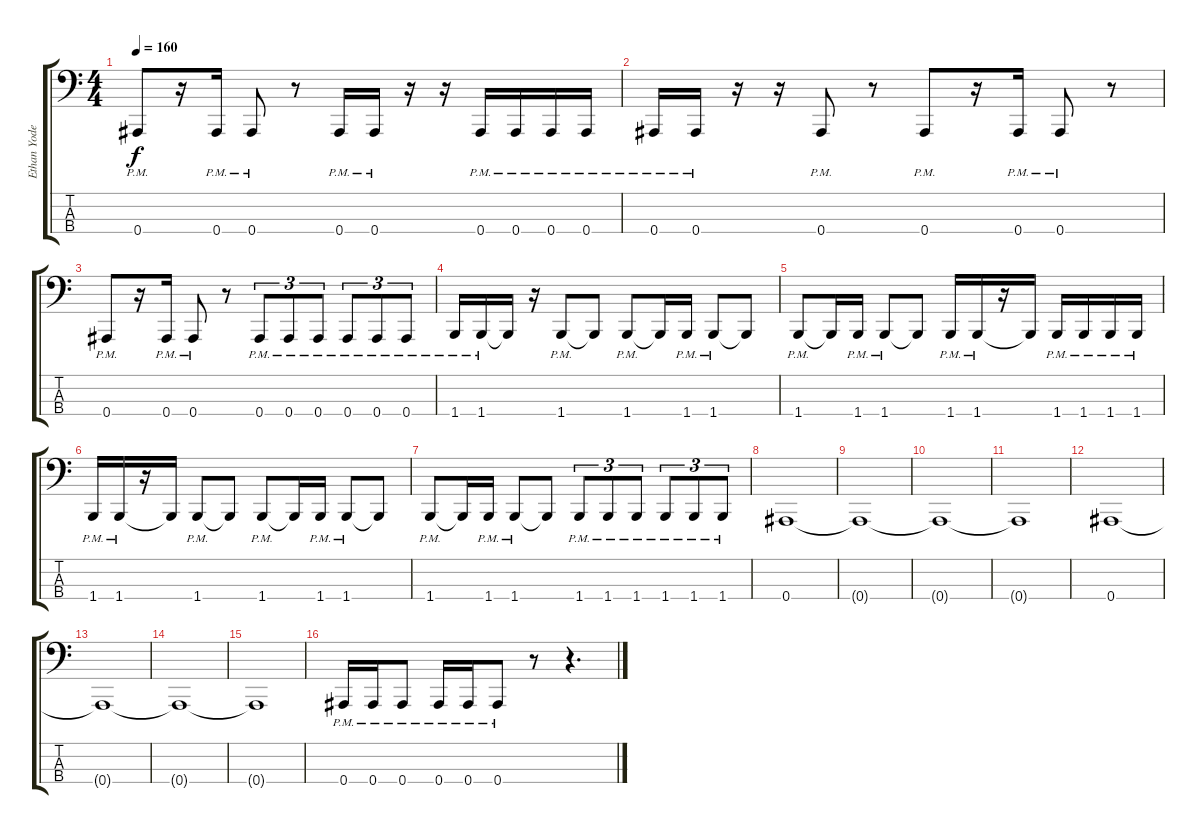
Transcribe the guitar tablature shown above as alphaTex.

\track ("Ethan Yoder" "Ethan Yode") {instrument electricbassfinger}
\staff {score tabs}
\tuning (Eb2 Bb1 F1 Bb0) {hide}
\ts (4 4)
\tempo 160
\clef f4
\ks c
0.4{pm}.8{dy f} r.16 0.4{pm}.16 0.4{pm}.8 r.8 0.4{pm}.16 0.4{pm}.16 r.16 r.16 0.4{pm}.16 0.4{pm}.16 0.4{pm}.16 0.4{pm}.16 |
0.4{pm}.16 0.4{pm}.16 r.16 r.16 0.4{pm}.8 r.8 0.4{pm}.8 r.16 0.4{pm}.16 0.4{pm}.8 r.8 |
0.4{pm}.8 r.16 0.4{pm}.16 0.4{pm}.8 r.8 0.4{pm}.8{tu (3 2)} 0.4{pm}.8{tu (3 2)} 0.4{pm}.8{tu (3 2)} 0.4{pm}.8{tu (3 2)} 0.4{pm}.8{tu (3 2)} 0.4{pm}.8{tu (3 2)} |
1.4{pm}.16 1.4{pm}.16 1.4{t}.16 r.16 1.4{pm}.8 1.4{t}.8 1.4{pm}.8 1.4{t}.16 1.4{pm}.16 1.4{pm}.8 1.4{t}.8 |
1.4{pm}.8 1.4{t}.16 1.4{pm}.16 1.4{pm}.8 1.4{t}.8 1.4{pm}.16 1.4{pm}.16 r.16 1.4{t}.16 1.4{pm}.16 1.4{pm}.16 1.4{pm}.16 1.4{pm}.16 |
1.4{pm}.16 1.4{pm}.16 r.16 1.4{t}.16 1.4{pm}.8 1.4{t}.8 1.4{pm}.8 1.4{t}.16 1.4{pm}.16 1.4{pm}.8 1.4{t}.8 |
1.4{pm}.8 1.4{t}.16 1.4{pm}.16 1.4{pm}.8 1.4{t}.8 1.4{pm}.8{tu (3 2)} 1.4{pm}.8{tu (3 2)} 1.4{pm}.8{tu (3 2)} 1.4{pm}.8{tu (3 2)} 1.4{pm}.8{tu (3 2)} 1.4{pm}.8{tu (3 2)} |
0.4.1 |
0.4{t}.1 |
0.4{t}.1 |
0.4{t}.1 |
0.4.1 |
0.4{t}.1 |
0.4{t}.1 |
0.4{t}.1 |
0.4{pm}.16 0.4{pm}.16 0.4{pm}.8 0.4{pm}.16 0.4{pm}.16 0.4{pm}.8 r.8 r.4{d}
